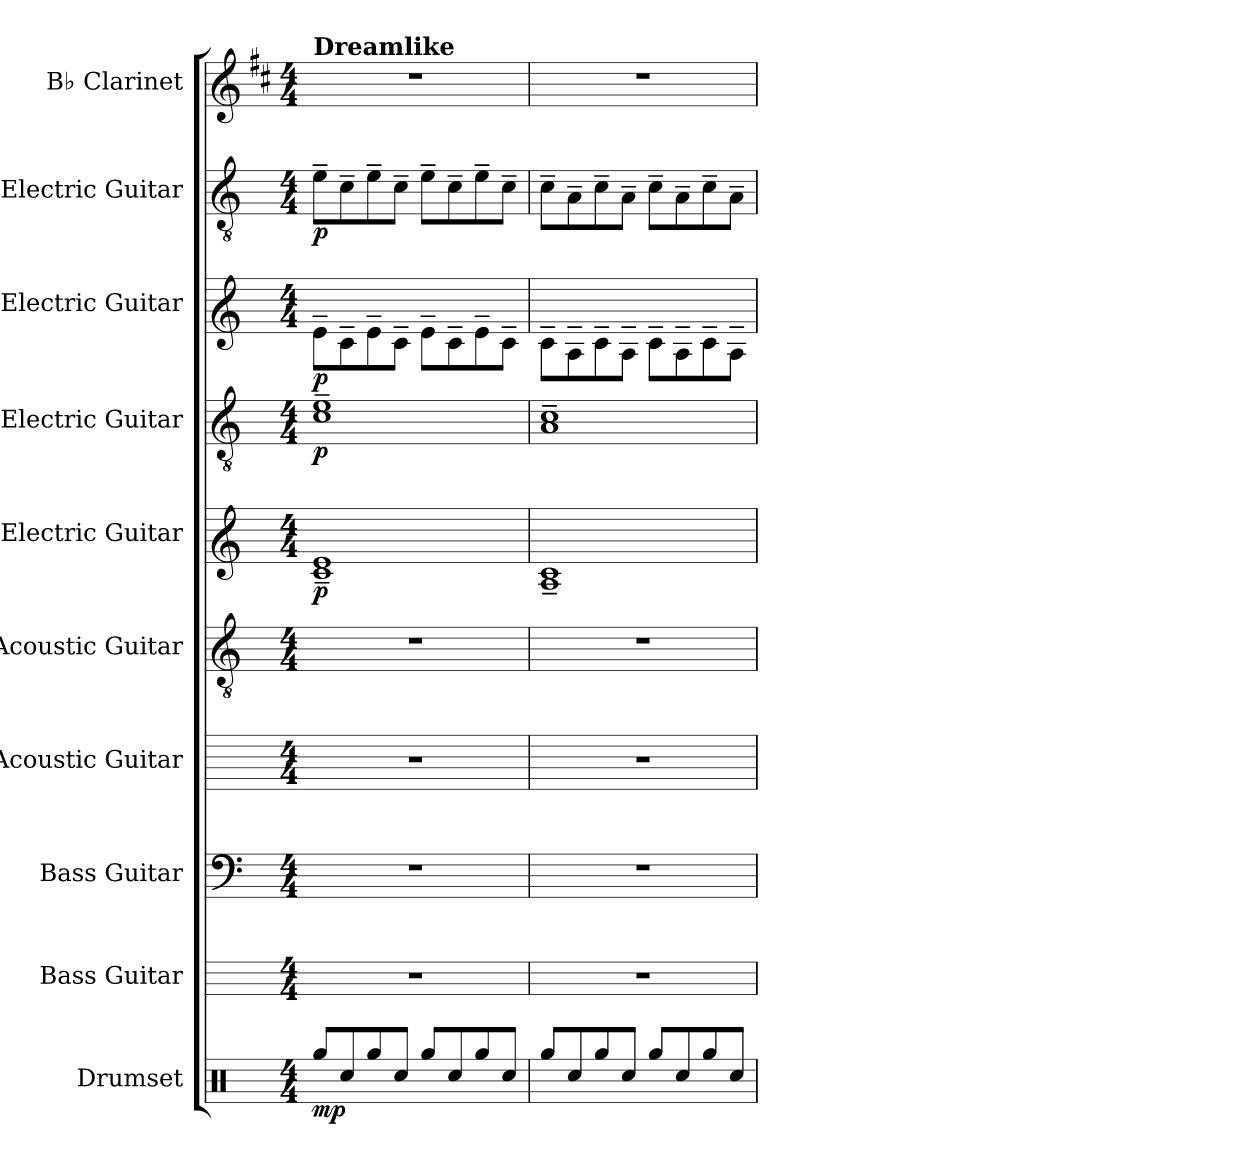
**kern	**dynam	**kern	**kern	**kern	**kern	**kern	**dynam	**kern	**dynam	**kern	**dynam	**kern	**dynam	**kern
*part10	*part10	*part9	*part8	*part7	*part6	*part5	*part5	*part4	*part4	*part3	*part3	*part2	*part2	*part1
*staff10	*staff10	*staff9	*staff8	*staff7	*staff6	*staff5	*staff5	*staff4	*staff4	*staff3	*staff3	*staff2	*staff2	*staff1
*I"Drumset	*	*I"Bass Guitar	*I"Bass Guitar	*I"Acoustic Guitar	*I"Acoustic Guitar	*I"Electric Guitar	*	*I"Electric Guitar	*	*I"Electric Guitar	*	*I"Electric Guitar	*	*I"B♭ Clarinet
*I'Drs.	*	*I'B. Guit.	*I'B. Guit.	*I'Guit.	*I'Guit.	*I'El. Guit.	*	*I'El. Guit.	*	*I'El. Guit.	*	*I'El. Guit.	*	*I'B♭ Cl.
*	*	*stria4	*	*stria6	*	*stria6	*	*	*	*stria6	*	*	*	*
*clefX	*	*	*clefF4	*	*clefGv2	*	*	*clefGv2	*	*	*	*clefGv2	*	*clefG2
*	*	*ITrd7c12	*ITrd7c12	*	*	*	*	*	*	*	*	*	*	*ITrd1c2
*k[]	*	*k[]	*k[]	*k[]	*k[]	*k[]	*	*k[]	*	*k[]	*	*k[]	*	*k[]
*M4/4	*	*M4/4	*M4/4	*M4/4	*M4/4	*M4/4	*	*M4/4	*	*M4/4	*	*M4/4	*	*M4/4
*MM94	*	*MM94	*MM94	*MM94	*MM94	*MM94	*	*MM94	*	*MM94	*	*MM94	*	*MM94
=1	=1	=1	=1	=1	=1	=1	=1	=1	=1	=1	=1	=1	=1	=1
!	!	!	!	!	!	!	!	!	!	!	!	!	!	!LO:TX:a:B:t=Dreamlike
!	!LO:DY:b	!	!	!	!	!	!LO:DY:b	!	!LO:DY:b	!	!LO:DY:b	!	!LO:DY:b	!
8Rgg/L	mp	1r	1r	1r	1r	1c~ 1e~	p	1c~ 1e~	p	8e~\L	p	8e~\L	p	1r
8Rcc/	.	.	.	.	.	.	.	.	.	8c~\	.	8c~\	.	.
8Rgg/	.	.	.	.	.	.	.	.	.	8e~\	.	8e~\	.	.
8Rcc/J	.	.	.	.	.	.	.	.	.	8c~\J	.	8c~\J	.	.
8Rgg/L	.	.	.	.	.	.	.	.	.	8e~\L	.	8e~\L	.	.
8Rcc/	.	.	.	.	.	.	.	.	.	8c~\	.	8c~\	.	.
8Rgg/	.	.	.	.	.	.	.	.	.	8e~\	.	8e~\	.	.
8Rcc/J	.	.	.	.	.	.	.	.	.	8c~\J	.	8c~\J	.	.
=2	=2	=2	=2	=2	=2	=2	=2	=2	=2	=2	=2	=2	=2	=2
8Rgg/L	.	1r	1r	1r	1r	1A~ 1c~	.	1A~ 1c~	.	8c~\L	.	8c~\L	.	1r
8Rcc/	.	.	.	.	.	.	.	.	.	8A~\	.	8A~\	.	.
8Rgg/	.	.	.	.	.	.	.	.	.	8c~\	.	8c~\	.	.
8Rcc/J	.	.	.	.	.	.	.	.	.	8A~\J	.	8A~\J	.	.
8Rgg/L	.	.	.	.	.	.	.	.	.	8c~\L	.	8c~\L	.	.
8Rcc/	.	.	.	.	.	.	.	.	.	8A~\	.	8A~\	.	.
8Rgg/	.	.	.	.	.	.	.	.	.	8c~\	.	8c~\	.	.
8Rcc/J	.	.	.	.	.	.	.	.	.	8A~\J	.	8A~\J	.	.
=	=	=	=	=	=	=	=	=	=	=	=	=	=	=
*-	*-	*-	*-	*-	*-	*-	*-	*-	*-	*-	*-	*-	*-	*-
